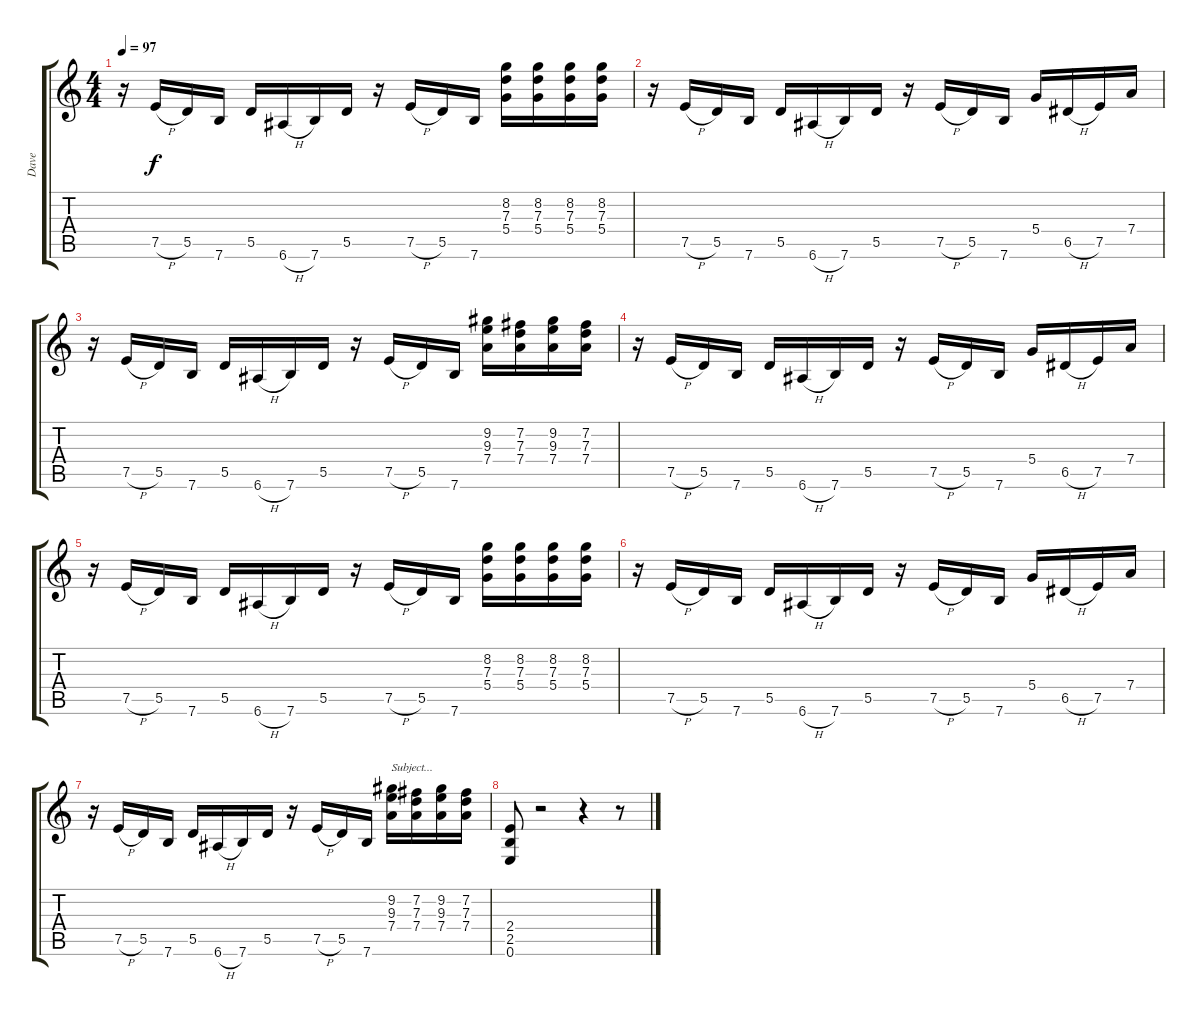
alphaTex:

\track ("Dave " "Dave ") {instrument distortionguitar}
\staff {score tabs}
\tuning (E4 B3 G3 D3 A2 E2) {hide}
\ts (4 4)
\tempo 97
\clef g2
\ks c
r.16{dy f} 7.5{h}.16 5.5.16 7.6.16 5.5.16 6.6{h}.16 7.6.16 5.5.16 r.16 7.5{h}.16 5.5.16 7.6.16 (8.2 7.3 5.4).16 (8.2 7.3 5.4).16 (8.2 7.3 5.4).16 (8.2 7.3 5.4).16 |
r.16 7.5{h}.16 5.5.16 7.6.16 5.5.16 6.6{h}.16 7.6.16 5.5.16 r.16 7.5{h}.16 5.5.16 7.6.16 5.4.16 6.5{h}.16 7.5.16 7.4.16 |
r.16 7.5{h}.16 5.5.16 7.6.16 5.5.16 6.6{h}.16 7.6.16 5.5.16 r.16 7.5{h}.16 5.5.16 7.6.16 (9.2 9.3 7.4).16 (7.2 7.3 7.4).16 (9.2 9.3 7.4).16 (7.2 7.3 7.4).16 |
r.16 7.5{h}.16 5.5.16 7.6.16 5.5.16 6.6{h}.16 7.6.16 5.5.16 r.16 7.5{h}.16 5.5.16 7.6.16 5.4.16 6.5{h}.16 7.5.16 7.4.16 |
r.16 7.5{h}.16 5.5.16 7.6.16 5.5.16 6.6{h}.16 7.6.16 5.5.16 r.16 7.5{h}.16 5.5.16 7.6.16 (8.2 7.3 5.4).16 (8.2 7.3 5.4).16 (8.2 7.3 5.4).16 (8.2 7.3 5.4).16 |
r.16 7.5{h}.16 5.5.16 7.6.16 5.5.16 6.6{h}.16 7.6.16 5.5.16 r.16 7.5{h}.16 5.5.16 7.6.16 5.4.16 6.5{h}.16 7.5.16 7.4.16 |
r.16 7.5{h}.16 5.5.16 7.6.16 5.5.16 6.6{h}.16 7.6.16 5.5.16 r.16 7.5{h}.16 5.5.16 7.6.16 (9.2 9.3 7.4).16{txt "Subject..."} (7.2 7.3 7.4).16 (9.2 9.3 7.4).16 (7.2 7.3 7.4).16 |
(2.4 2.5 0.6).8 r.2 r.4 r.8
